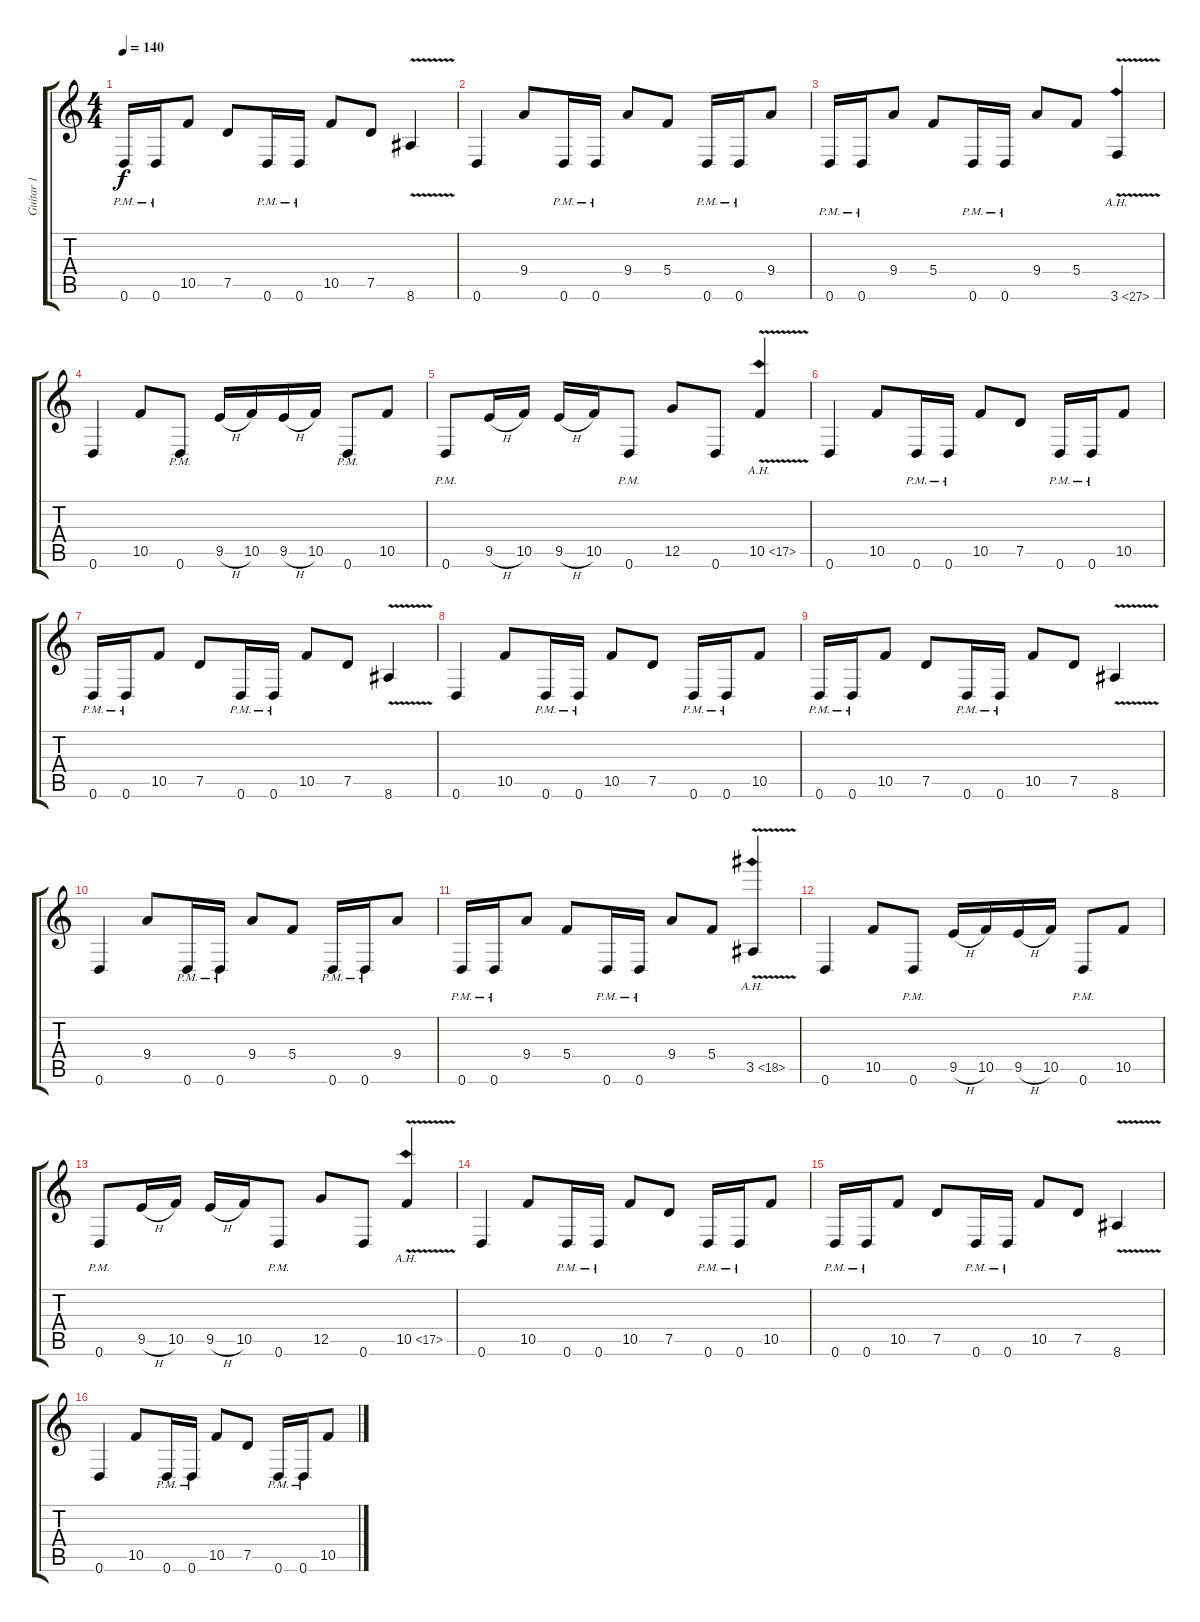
\track ("Guitar 1" "Guitar 1") {instrument distortionguitar}
\staff {score tabs}
\tuning (D4 A3 F3 C3 G2 D2) {hide}
\ts (4 4)
\tempo 140
\clef g2
\ks c
0.6{pm}.16{dy f} 0.6{pm}.16 10.5.8 7.5.8 0.6{pm}.16 0.6{pm}.16 10.5.8 7.5.8 8.6{v}.4 |
0.6.4 9.4.8 0.6{pm}.16 0.6{pm}.16 9.4.8 5.4.8 0.6{pm}.16 0.6{pm}.16 9.4.8 |
0.6{pm}.16 0.6{pm}.16 9.4.8 5.4.8 0.6{pm}.16 0.6{pm}.16 9.4.8 5.4.8 3.6{ah 24 v}.4 |
0.6.4 10.5.8 0.6{pm}.8 9.5{h}.16 10.5.16 9.5{h}.16 10.5.16 0.6{pm}.8 10.5.8 |
0.6{pm}.8 9.5{h}.16 10.5.16 9.5{h}.16 10.5.16 0.6{pm}.8 12.5.8 0.6.8 10.5{ah 7 v}.4 |
0.6.4 10.5.8 0.6{pm}.16 0.6{pm}.16 10.5.8 7.5.8 0.6{pm}.16 0.6{pm}.16 10.5.8 |
0.6{pm}.16 0.6{pm}.16 10.5.8 7.5.8 0.6{pm}.16 0.6{pm}.16 10.5.8 7.5.8 8.6{v}.4 |
0.6.4 10.5.8 0.6{pm}.16 0.6{pm}.16 10.5.8 7.5.8 0.6{pm}.16 0.6{pm}.16 10.5.8 |
0.6{pm}.16 0.6{pm}.16 10.5.8 7.5.8 0.6{pm}.16 0.6{pm}.16 10.5.8 7.5.8 8.6{v}.4 |
0.6.4 9.4.8 0.6{pm}.16 0.6{pm}.16 9.4.8 5.4.8 0.6{pm}.16 0.6{pm}.16 9.4.8 |
0.6{pm}.16 0.6{pm}.16 9.4.8 5.4.8 0.6{pm}.16 0.6{pm}.16 9.4.8 5.4.8 3.5{ah 15 v}.4 |
0.6.4 10.5.8 0.6{pm}.8 9.5{h}.16 10.5.16 9.5{h}.16 10.5.16 0.6{pm}.8 10.5.8 |
0.6{pm}.8 9.5{h}.16 10.5.16 9.5{h}.16 10.5.16 0.6{pm}.8 12.5.8 0.6.8 10.5{ah 7 v}.4 |
0.6.4 10.5.8 0.6{pm}.16 0.6{pm}.16 10.5.8 7.5.8 0.6{pm}.16 0.6{pm}.16 10.5.8 |
0.6{pm}.16 0.6{pm}.16 10.5.8 7.5.8 0.6{pm}.16 0.6{pm}.16 10.5.8 7.5.8 8.6{v}.4 |
0.6.4 10.5.8 0.6{pm}.16 0.6{pm}.16 10.5.8 7.5.8 0.6{pm}.16 0.6{pm}.16 10.5.8
